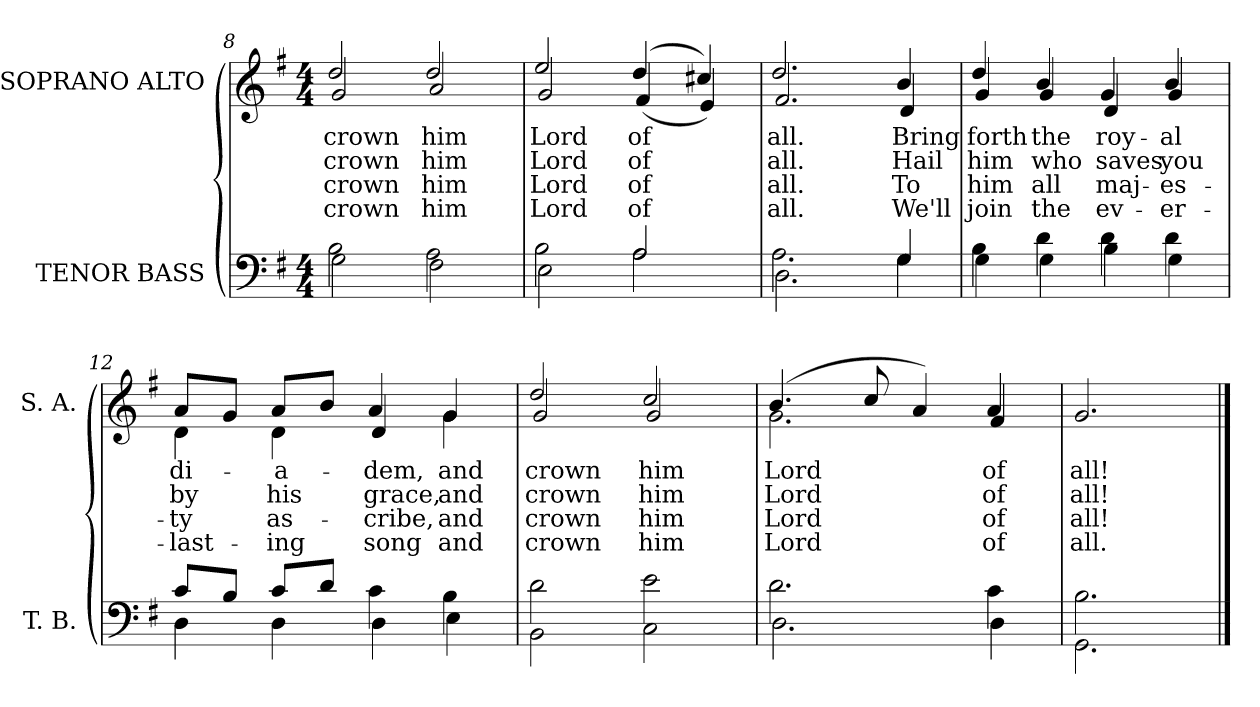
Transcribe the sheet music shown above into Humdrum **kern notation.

**kern	**kern	**text	**text	**text	**text
*part2	*part1	*part1	*part1	*part1	*part1
*staff2	*staff1	*staff1	*staff1	*staff1	*staff1
*I"TENOR BASS	*I"SOPRANO ALTO	*	*	*	*
*I'T. B.	*I'S. A.	*	*	*	*
*clefF4	*clefG2	*	*	*	*
*k[f#]	*k[f#]	*	*	*	*
*G:	*G:	*	*	*	*
*M4/4	*M4/4	*	*	*	*
=8	=8	=8	=8	=8	=8
*^	*	*	*	*	*
!	!	!	!LO:LY:b:color=#000000	!LO:LY:b:color=#000000	!LO:LY:b:color=#000000	!LO:LY:b:color=#000000
*	*	*^	*	*	*	*
2Bi\	2Gi\	2ddi/	2gi/	crown	crown	crown	crown
!	!	!	!	!LO:LY:b:color=#000000	!LO:LY:b:color=#000000	!LO:LY:b:color=#000000	!LO:LY:b:color=#000000
2Ai\	2F#i\	2ddi/	2ai/	him	him	him	him
=9	=9	=9	=9	=9	=9	=9	=9
!	!	!	!	!LO:LY:b:color=#000000	!LO:LY:b:color=#000000	!LO:LY:b:color=#000000	!LO:LY:b:color=#000000
2Bi\	2Ei\	2eei/	2gi/	Lord	Lord	Lord	Lord
!	!	!	!	!LO:LY:b:color=#000000	!LO:LY:b:color=#000000	!LO:LY:b:color=#000000	!LO:LY:b:color=#000000
2Ai/	2Ai\	(4ddi/	(4f#i/	of	of	of	of
.	.	4cc#Xi/)	4ei/)	.	.	.	.
=10	=10	=10	=10	=10	=10	=10	=10
!	!	!	!	!LO:LY:b:color=#000000	!LO:LY:b:color=#000000	!LO:LY:b:color=#000000	!LO:LY:b:color=#000000
2.Ai\	2.Di\	2.ddi/	2.f#i/	all.	all.	all.	all.
!	!	!	!	!LO:LY:b:color=#000000	!LO:LY:b:color=#000000	!LO:LY:b:color=#000000	!LO:LY:b:color=#000000
4Gi/	4Gi\	4bi/	4di/	Bring	Hail	To	We'll
=11	=11	=11	=11	=11	=11	=11	=11
!	!	!	!	!LO:LY:b:color=#000000	!LO:LY:b:color=#000000	!LO:LY:b:color=#000000	!LO:LY:b:color=#000000
4Bi\	4Gi\	4ddi/	4gi/	forth	him	him	join
!	!	!	!	!LO:LY:b:color=#000000	!LO:LY:b:color=#000000	!LO:LY:b:color=#000000	!LO:LY:b:color=#000000
4di\	4Gi\	4bi/	4gi/	the	who	all	the
!	!	!	!	!LO:LY:b:color=#000000	!LO:LY:b:color=#000000	!LO:LY:b:color=#000000	!LO:LY:b:color=#000000
4di\	4Bi\	4gi/	4di/	roy-	saves	maj-	ev-
!	!	!	!	!LO:LY:b:color=#000000	!LO:LY:b:color=#000000	!LO:LY:b:color=#000000	!LO:LY:b:color=#000000
4di\	4Gi\	4bi/	4gi/	-al	you	-es-	-er-
!!LO:LB:g=z	!!
=12	=12	=12	=12	=12	=12	=12	=12
!	!	!	!	!LO:LY:b:color=#000000	!LO:LY:b:color=#000000	!LO:LY:b:color=#000000	!LO:LY:b:color=#000000
8ci/L	4Di\	8ai/L	4di\	di-	by	-ty	-last-
8Bi/J	.	8gi/J	.	.	.	.	.
!	!	!	!	!LO:LY:b:color=#000000	!LO:LY:b:color=#000000	!LO:LY:b:color=#000000	!LO:LY:b:color=#000000
8ci/L	4Di\	8ai/L	4di\	-a-	his	as-	-ing
8di/J	.	8bi/J	.	.	.	.	.
!	!	!	!	!LO:LY:b:color=#000000	!LO:LY:b:color=#000000	!LO:LY:b:color=#000000	!LO:LY:b:color=#000000
4ci\	4Di\	4ai/	4di/	-dem,	grace,	-cribe,	song
!	!	!	!	!LO:LY:b:color=#000000	!LO:LY:b:color=#000000	!LO:LY:b:color=#000000	!LO:LY:b:color=#000000
4Bi\	4Ei\	4gi/	4gi\	and	and	and	and
=13	=13	=13	=13	=13	=13	=13	=13
!	!	!	!	!LO:LY:b:color=#000000	!LO:LY:b:color=#000000	!LO:LY:b:color=#000000	!LO:LY:b:color=#000000
2di\	2BBi\	2ddi/	2gi/	crown	crown	crown	crown
!	!	!	!	!LO:LY:b:color=#000000	!LO:LY:b:color=#000000	!LO:LY:b:color=#000000	!LO:LY:b:color=#000000
2ei\	2Ci\	2cci/	2gi/	him	him	him	him
=14	=14	=14	=14	=14	=14	=14	=14
!	!	!	!	!LO:LY:b:color=#000000	!LO:LY:b:color=#000000	!LO:LY:b:color=#000000	!LO:LY:b:color=#000000
2.di\	2.Di\	(4.bi/	2.gi\	Lord	Lord	Lord	Lord
.	.	8cci/	.	.	.	.	.
.	.	4ai/)	.	.	.	.	.
!	!	!	!	!LO:LY:b:color=#000000	!LO:LY:b:color=#000000	!LO:LY:b:color=#000000	!LO:LY:b:color=#000000
4ci\	4Di\	4ai/	4f#i/	of	of	of	of
=15	=15	=15	=15	=15	=15	=15	=15
!	!	!	!	!LO:LY:b:color=#000000	!LO:LY:b:color=#000000	!LO:LY:b:color=#000000	!LO:LY:b:color=#000000
2.Bi\	2.GGi\	2.gi/	2.gi\yy	all!	all!	all!	all.
*v	*v	*	*	*	*	*	*
*	*v	*v	*	*	*	*
==	==	==	==	==	==
*-	*-	*-	*-	*-	*-
